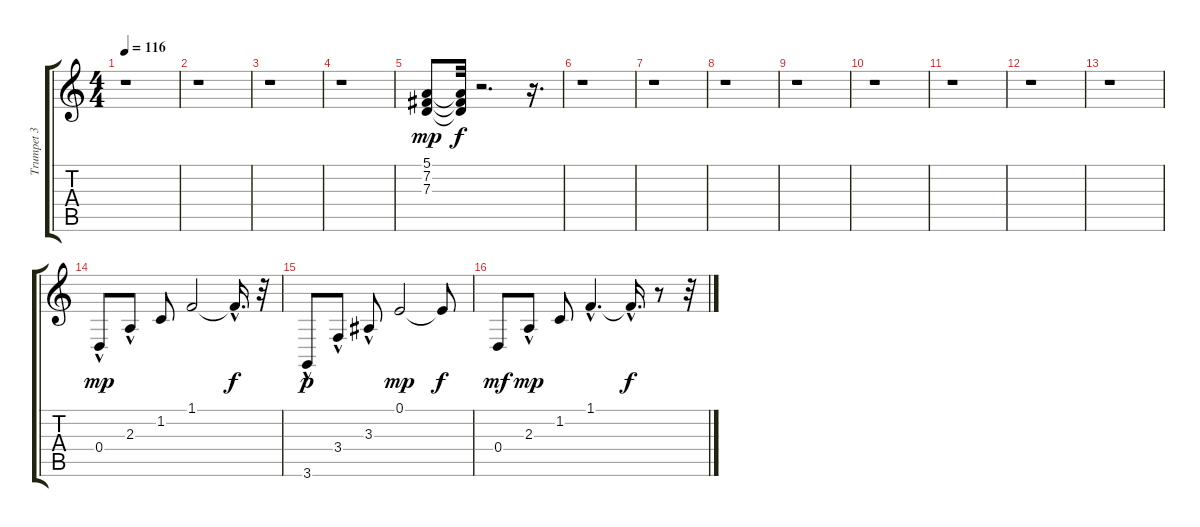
\track ("Trumpet 3" "Trumpet 3") {instrument trumpet}
\staff {score tabs}
\tuning (E4 B3 G3 D3 A2 E2) {hide}
\ts (4 4)
\tempo 116
\clef g2
\ks c
r.1{dy mp} |
r.1 |
r.1 |
r.1 |
(5.1 7.2 7.3).8{balance 8 instrument electricguitarclean} (5.1{t} 7.2{t} 7.3{t}).32{dy f} r.2{d} r.16{d} |
r.1 |
r.1 |
r.1 |
r.1 |
r.1 |
r.1 |
r.1 |
r.1 |
0.4{hac}.8{dy mp instrument acousticguitarsteel} 2.3{hac}.8 1.2.8 1.1.2 1.1{hac t}.16{d dy f} r.32 |
3.6{hac}.8{dy p} 3.4{hac}.8 3.3{hac}.8 0.1.2{dy mp} 0.1{t}.8{dy f} |
0.4.8{dy mf} 2.3{hac}.8{dy mp} 1.2.8 1.1{hac}.4{d} 1.1{hac t}.16{d dy f} r.8 r.32
